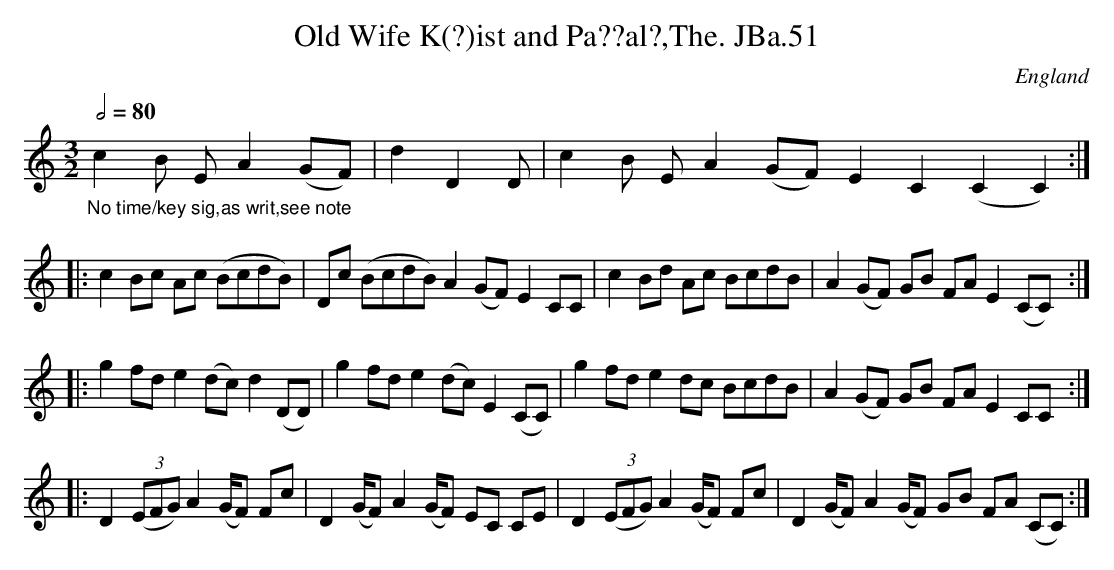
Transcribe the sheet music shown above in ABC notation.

X:1
T:Old Wife K(?)ist and Pa??al?,The. JBa.51
M:3/2
L:1/8
Q:1/2=80
O:England
notC:Hmmm...
K:C major
"_No time/key sig,as writ,see note"
c2B  E A2 (GF) | d2D2 D | c2B  E A2 (GF) E2 C2 (C2 C2) :|!
|:c2 Bc Ac (BcdB) | Dc (BcdB) A2 (GF) E2 CC | c2  Bd Ac BcdB |\
A2 (GF) GB FA E2 (CC) :|!
|: g2 fd e2(dc) d2 (DD) | g2 fd e2 (dc) E2 (CC)|\
g2 fd e2 dc BcdB | A2 (GF) GB FA E2 CC :|!
|:D2 (3(EFG) A2 (G/F) Fc | D2 (G/F) A2 (G/F) EC CE |\
D2 (3(EFG) A2 (G/F) Fc | D2 (G/F) A2 (G/F) GB FA (CC) :|
